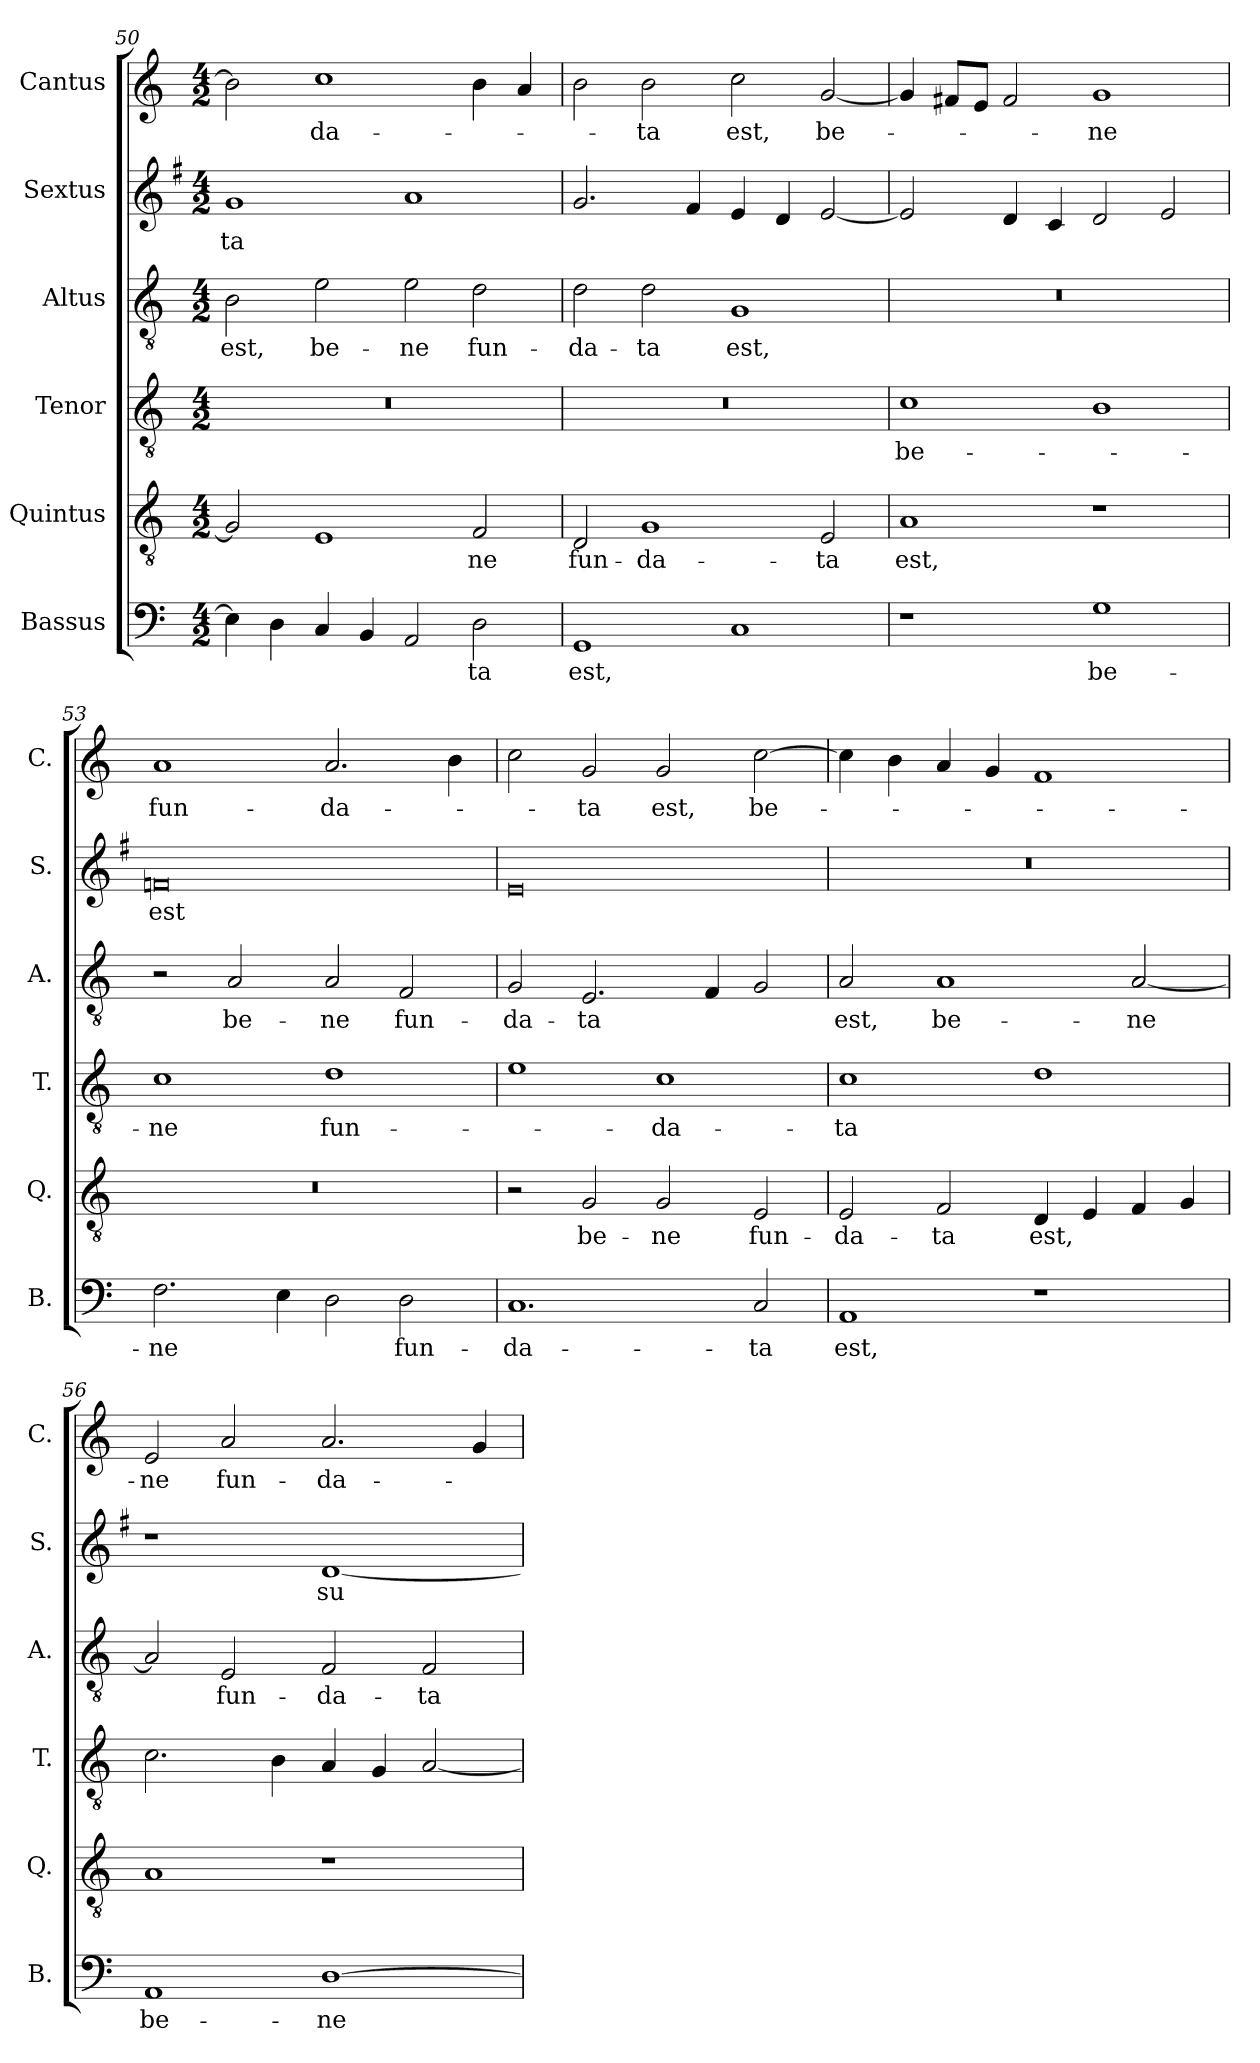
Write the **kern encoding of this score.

**kern	**text	**kern	**text	**kern	**text	**kern	**text	**kern	**text	**kern	**text
*part6	*part6	*part5	*part5	*part4	*part4	*part3	*part3	*part2	*part2	*part1	*part1
*staff6	*staff6	*staff5	*staff5	*staff4	*staff4	*staff3	*staff3	*staff2	*staff2	*staff1	*staff1
*I"Bassus	*	*I"Quintus	*	*I"Tenor	*	*I"Altus	*	*I"Sextus	*	*I"Cantus	*
*I'B.	*	*I'Q.	*	*I'T.	*	*I'A.	*	*I'S.	*	*I'C.	*
*clefF4	*	*clefGv2	*	*clefGv2	*	*clefGv2	*	*clefG2	*	*clefG2	*
*k[]	*	*k[]	*	*k[]	*	*k[]	*	*k[f#]	*	*k[]	*
*M4/2	*	*M4/2	*	*M4/2	*	*M4/2	*	*M4/2	*	*M4/2	*
=50	=50	=50	=50	=50	=50	=50	=50	=50	=50	=50	=50
4E\]	.	2G/]	.	0r	.	2B\	est,	1g	-ta	2b\]	.
4D\	.	.	.	.	.	.	.	.	.	.	.
4C/	.	1E	.	.	.	2e\	be-	.	.	1cc	-da-
4BB/	.	.	.	.	.	.	.	.	.	.	.
2AA/	.	.	.	.	.	2e\	-ne	1a	.	.	.
2D\	-ta	2F/	-ne	.	.	2d\	fun-	.	.	4b\	.
.	.	.	.	.	.	.	.	.	.	4a/	.
!!LO:LB:g=z
=51	=51	=51	=51	=51	=51	=51	=51	=51	=51	=51	=51
1GG	est,	2D/	fun-	0r	.	2d\	-da-	2.g/	.	2b\	.
.	.	1G	-da-	.	.	2d\	-ta	.	.	2b\	-ta
.	.	.	.	.	.	.	.	4f#/	.	.	.
1C	.	.	.	.	.	1G	est,	4e/	.	2cc\	est,
.	.	.	.	.	.	.	.	4d/	.	.	.
.	.	2E/	-ta	.	.	.	.	[2e/	.	[2g/	be-
=52	=52	=52	=52	=52	=52	=52	=52	=52	=52	=52	=52
1r	.	1A	est,	1c	be-	0r	.	2e/]	.	4g/]	.
.	.	.	.	.	.	.	.	.	.	8f#X/L	.
.	.	.	.	.	.	.	.	.	.	8e/J	.
.	.	.	.	.	.	.	.	4d/	.	2f#/	.
.	.	.	.	.	.	.	.	4c/	.	.	.
1G	be-	1r	.	1B	.	.	.	2d/	.	1g	-ne
.	.	.	.	.	.	.	.	2e/	.	.	.
=53	=53	=53	=53	=53	=53	=53	=53	=53	=53	=53	=53
2.F\	-ne	0r	.	1c	-ne	2r	.	0fn	est	1a	fun-
.	.	.	.	.	.	2A/	be-	.	.	.	.
4E\	.	.	.	.	.	.	.	.	.	.	.
2D\	.	.	.	1d	fun-	2A/	-ne	.	.	2.a/	-da-
2D\	fun-	.	.	.	.	2F/	fun-	.	.	.	.
.	.	.	.	.	.	.	.	.	.	4b\	.
=54	=54	=54	=54	=54	=54	=54	=54	=54	=54	=54	=54
1.C	-da-	2r	.	1e	.	2G/	-da-	0e	.	2cc\	.
.	.	2G/	be-	.	.	2.E/	-ta	.	.	2g/	-ta
.	.	2G/	-ne	1c	-da-	.	.	.	.	2g/	est,
.	.	.	.	.	.	4F/	.	.	.	.	.
2C/	-ta	2E/	fun-	.	.	2G/	.	.	.	[2cc\	be-
=55	=55	=55	=55	=55	=55	=55	=55	=55	=55	=55	=55
1AA	est,	2E/	-da-	1c	-ta	2A/	est,	0r	.	4cc\]	.
.	.	.	.	.	.	.	.	.	.	4b\	.
.	.	2F/	-ta	.	.	1A	be-	.	.	4a/	.
.	.	.	.	.	.	.	.	.	.	4g/	.
1r	.	4D/	est,	1d	.	.	.	.	.	1f	.
.	.	4E/	.	.	.	.	.	.	.	.	.
.	.	4F/	.	.	.	[2A/	-ne	.	.	.	.
.	.	4G/	.	.	.	.	.	.	.	.	.
=56	=56	=56	=56	=56	=56	=56	=56	=56	=56	=56	=56
1AA	be-	1A	.	2.c\	.	2A/]	.	1r	.	2e/	-ne
.	.	.	.	.	.	2E/	fun-	.	.	2a/	fun-
.	.	.	.	4B\	.	.	.	.	.	.	.
[1D	-ne	1r	.	4A/	.	2F/	-da-	[1d	su-	2.a/	-da-
.	.	.	.	4G/	.	.	.	.	.	.	.
.	.	.	.	[2A/	.	2F/	-ta	.	.	.	.
.	.	.	.	.	.	.	.	.	.	4g/	.
=	=	=	=	=	=	=	=	=	=	=	=
*-	*-	*-	*-	*-	*-	*-	*-	*-	*-	*-	*-
